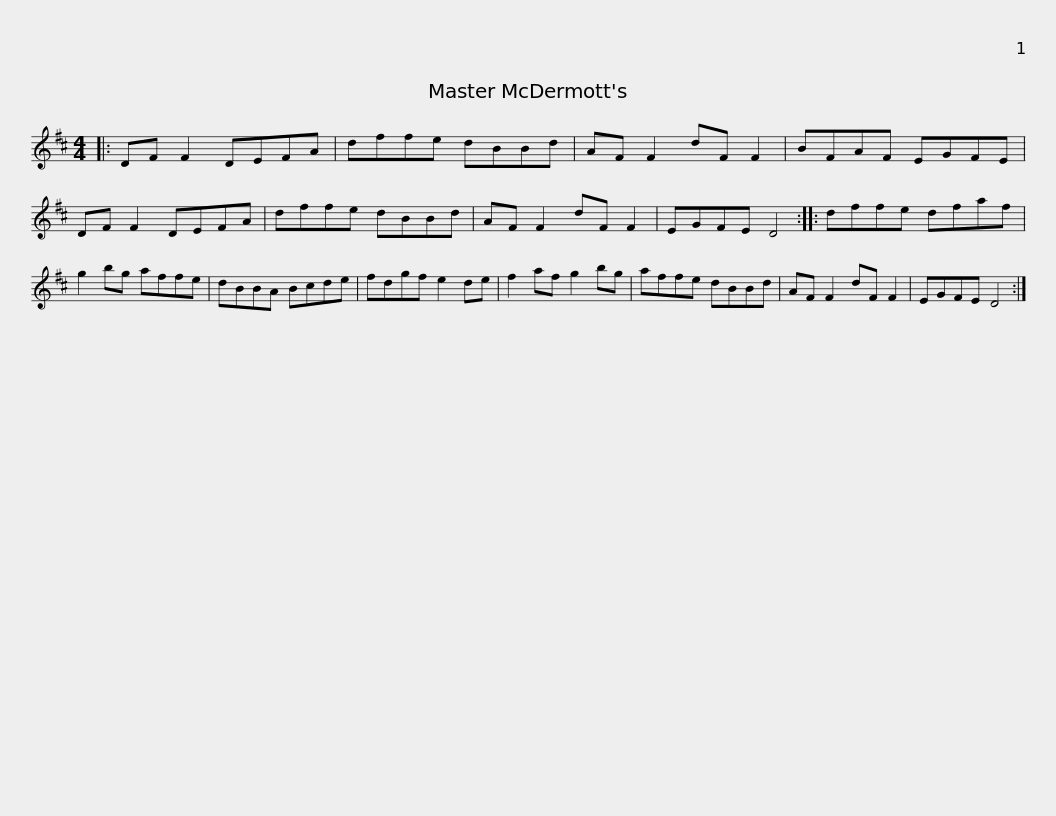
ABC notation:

X:1
L:1/8
M:4/4
I:linebreak $
K:D
V:1 treble
V:1
|: DF F2 DEFA | dffe dBBd | AF F2 dF F2 | BFAF EGFE | DF F2 DEFA |$ %5
 dffe dBBd | AF F2 dF F2 | EGFE D4 :: dffe dfaf | g2 bg affe | %10
 dBBA Bcde |$ fdgf e2 de | f2 af g2 bg | affe dBBd | AF F2 dF F2 | %15
 EGFE D4 :| %16
